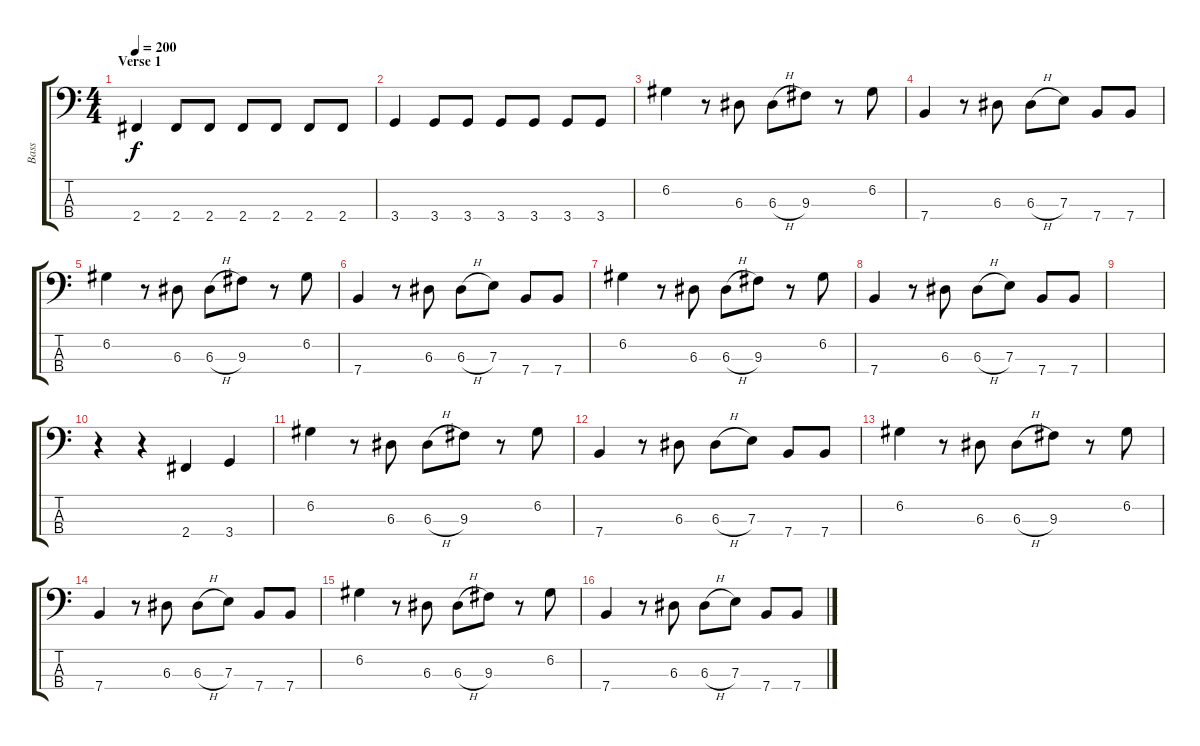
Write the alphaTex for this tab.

\track ("Bass" "Bass") {instrument electricbassfinger}
\staff {score tabs}
\tuning (G2 D2 A1 E1) {hide}
\ts (4 4)
\section ("" "Verse 1")
\tempo 200
\clef f4
\ks c
2.4.4{dy f} 2.4.8 2.4.8 2.4.8 2.4.8 2.4.8 2.4.8 |
3.4.4 3.4.8 3.4.8 3.4.8 3.4.8 3.4.8 3.4.8 |
6.2.4 r.8 6.3.8 6.3{h}.8 9.3.8 r.8 6.2.8 |
7.4.4 r.8 6.3.8 6.3{h}.8 7.3.8 7.4.8 7.4.8 |
6.2.4 r.8 6.3.8 6.3{h}.8 9.3.8 r.8 6.2.8 |
7.4.4 r.8 6.3.8 6.3{h}.8 7.3.8 7.4.8 7.4.8 |
6.2.4 r.8 6.3.8 6.3{h}.8 9.3.8 r.8 6.2.8 |
7.4.4 r.8 6.3.8 6.3{h}.8 7.3.8 7.4.8 7.4.8 |
|
r.4 r.4 2.4.4 3.4.4 |
6.2.4 r.8 6.3.8 6.3{h}.8 9.3.8 r.8 6.2.8 |
7.4.4 r.8 6.3.8 6.3{h}.8 7.3.8 7.4.8 7.4.8 |
6.2.4 r.8 6.3.8 6.3{h}.8 9.3.8 r.8 6.2.8 |
7.4.4 r.8 6.3.8 6.3{h}.8 7.3.8 7.4.8 7.4.8 |
6.2.4 r.8 6.3.8 6.3{h}.8 9.3.8 r.8 6.2.8 |
7.4.4 r.8 6.3.8 6.3{h}.8 7.3.8 7.4.8 7.4.8
